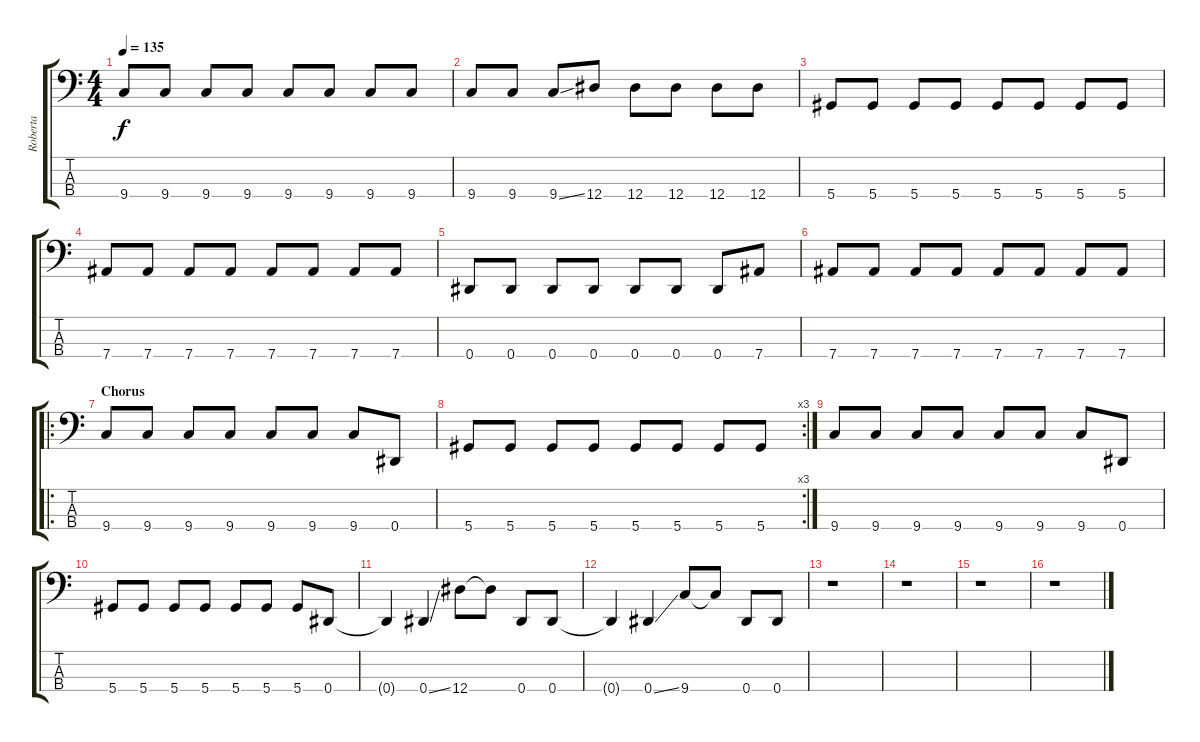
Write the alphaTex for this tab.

\track ("Roberta" "Roberta") {instrument electricbassfinger}
\staff {score tabs}
\tuning (Gb2 Db2 Ab1 Eb1) {hide}
\ts (4 4)
\tempo 135
\clef f4
\ks c
9.4.8{dy f} 9.4.8 9.4.8 9.4.8 9.4.8 9.4.8 9.4.8 9.4.8 |
9.4.8 9.4.8 9.4{ss}.8 12.4.8 12.4.8 12.4.8 12.4.8 12.4.8 |
5.4.8 5.4.8 5.4.8 5.4.8 5.4.8 5.4.8 5.4.8 5.4.8 |
7.4.8 7.4.8 7.4.8 7.4.8 7.4.8 7.4.8 7.4.8 7.4.8 |
0.4.8 0.4.8 0.4.8 0.4.8 0.4.8 0.4.8 0.4.8 7.4.8 |
7.4.8 7.4.8 7.4.8 7.4.8 7.4.8 7.4.8 7.4.8 7.4.8 |
\ro
\section ("" "Chorus")
9.4.8 9.4.8 9.4.8 9.4.8 9.4.8 9.4.8 9.4.8 0.4.8 |
\rc 3
5.4.8 5.4.8 5.4.8 5.4.8 5.4.8 5.4.8 5.4.8 5.4.8 |
9.4.8 9.4.8 9.4.8 9.4.8 9.4.8 9.4.8 9.4.8 0.4.8 |
5.4.8 5.4.8 5.4.8 5.4.8 5.4.8 5.4.8 5.4.8 0.4.8 |
0.4{t}.4 0.4{ss}.4 12.4.8 12.4{t}.8 0.4.8 0.4.8 |
0.4{t}.4 0.4{ss}.4 9.4.8 9.4{t}.8 0.4.8 0.4.8 |
r.1 |
r.1 |
r.1 |
r.1
